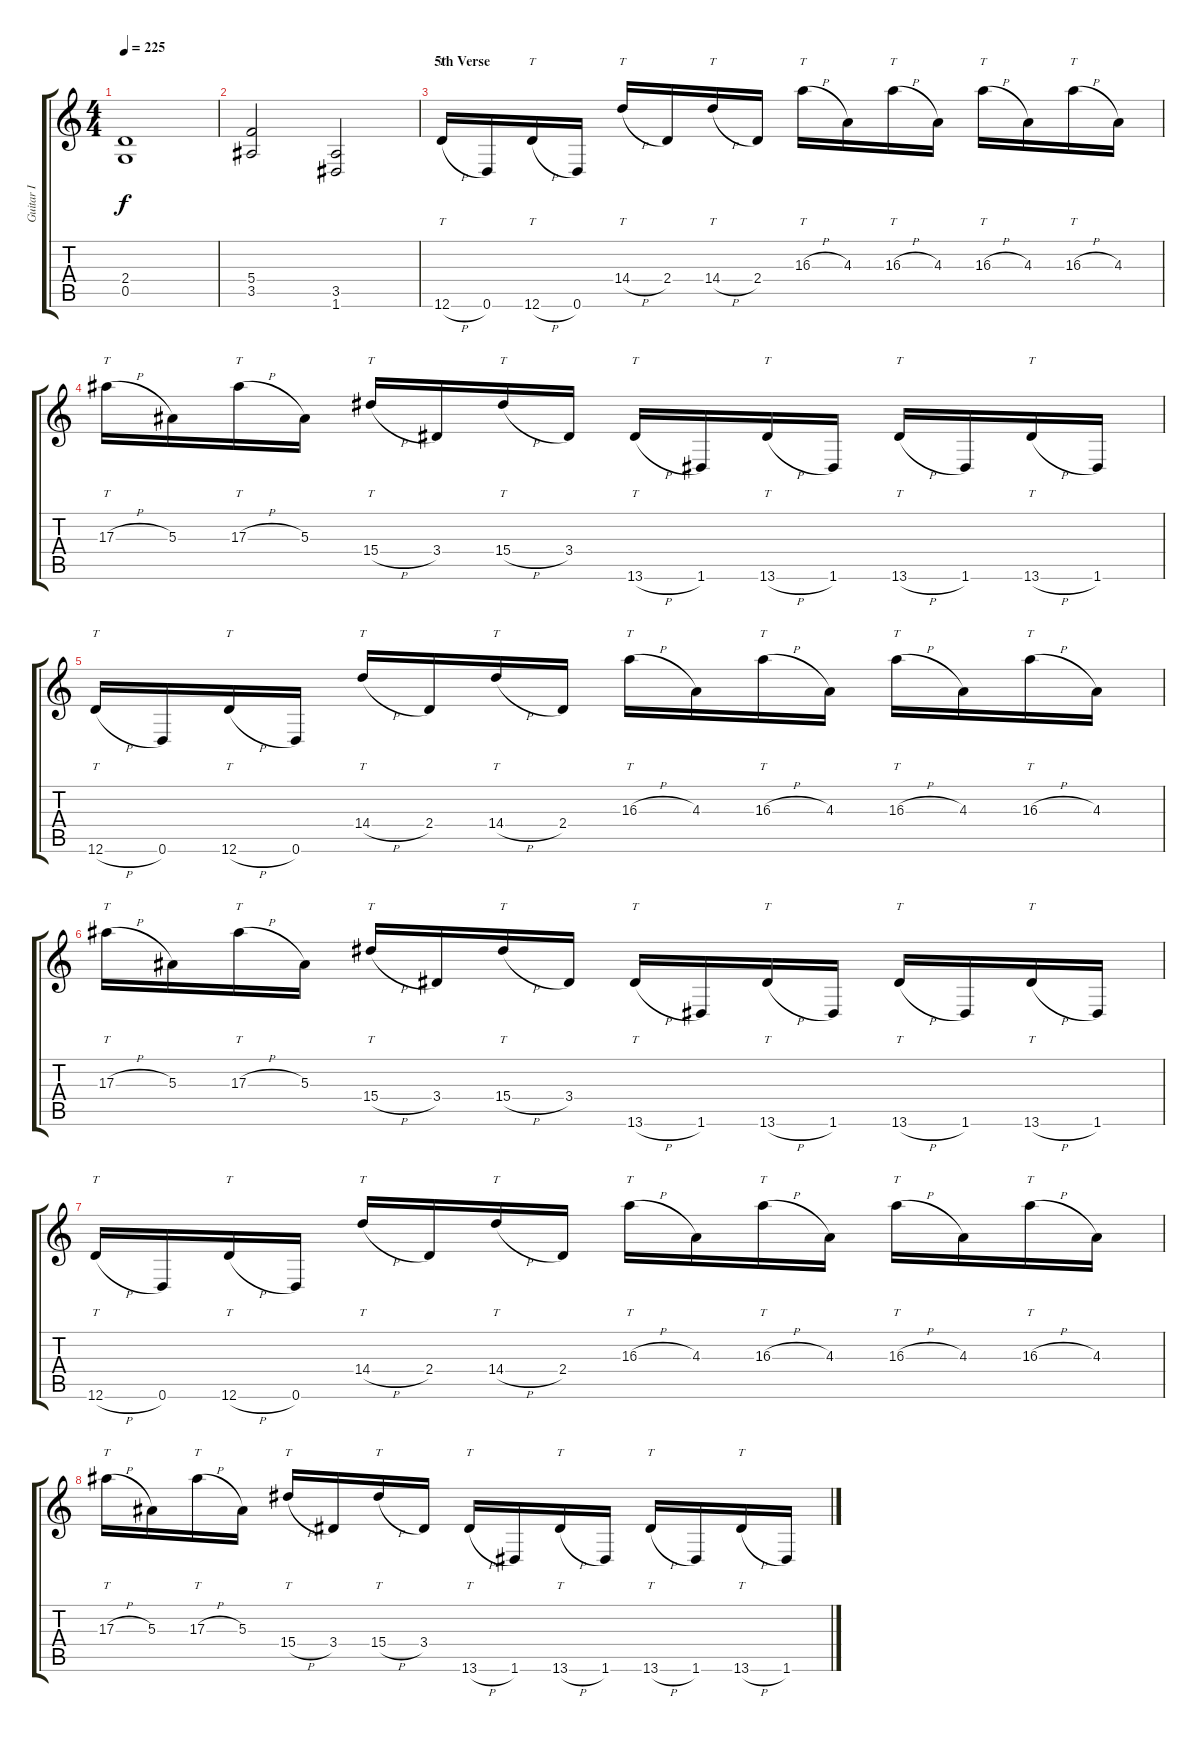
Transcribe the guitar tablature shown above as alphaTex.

\track ("Guitar I" "Guitar I") {instrument distortionguitar}
\staff {score tabs}
\tuning (D4 A3 F3 C3 G2 D2) {hide}
\ts (4 4)
\tempo 225
\clef g2
\ks c
(2.4 0.5).1{dy f} |
(5.4 3.5).2 (3.5 1.6).2 |
\section ("" "5th Verse")
12.6{h}.16{tt} 0.6.16 12.6{h}.16{tt} 0.6.16 14.4{h}.16{tt} 2.4.16 14.4{h}.16{tt} 2.4.16 16.3{h}.16{tt} 4.3.16 16.3{h}.16{tt} 4.3.16 16.3{h}.16{tt} 4.3.16 16.3{h}.16{tt} 4.3.16 |
17.3{h}.16{tt} 5.3.16 17.3{h}.16{tt} 5.3.16 15.4{h}.16{tt} 3.4.16 15.4{h}.16{tt} 3.4.16 13.6{h}.16{tt} 1.6.16 13.6{h}.16{tt} 1.6.16 13.6{h}.16{tt} 1.6.16 13.6{h}.16{tt} 1.6.16 |
12.6{h}.16{tt} 0.6.16 12.6{h}.16{tt} 0.6.16 14.4{h}.16{tt} 2.4.16 14.4{h}.16{tt} 2.4.16 16.3{h}.16{tt} 4.3.16 16.3{h}.16{tt} 4.3.16 16.3{h}.16{tt} 4.3.16 16.3{h}.16{tt} 4.3.16 |
17.3{h}.16{tt} 5.3.16 17.3{h}.16{tt} 5.3.16 15.4{h}.16{tt} 3.4.16 15.4{h}.16{tt} 3.4.16 13.6{h}.16{tt} 1.6.16 13.6{h}.16{tt} 1.6.16 13.6{h}.16{tt} 1.6.16 13.6{h}.16{tt} 1.6.16 |
12.6{h}.16{tt} 0.6.16 12.6{h}.16{tt} 0.6.16 14.4{h}.16{tt} 2.4.16 14.4{h}.16{tt} 2.4.16 16.3{h}.16{tt} 4.3.16 16.3{h}.16{tt} 4.3.16 16.3{h}.16{tt} 4.3.16 16.3{h}.16{tt} 4.3.16 |
17.3{h}.16{tt} 5.3.16 17.3{h}.16{tt} 5.3.16 15.4{h}.16{tt} 3.4.16 15.4{h}.16{tt} 3.4.16 13.6{h}.16{tt} 1.6.16 13.6{h}.16{tt} 1.6.16 13.6{h}.16{tt} 1.6.16 13.6{h}.16{tt} 1.6.16
